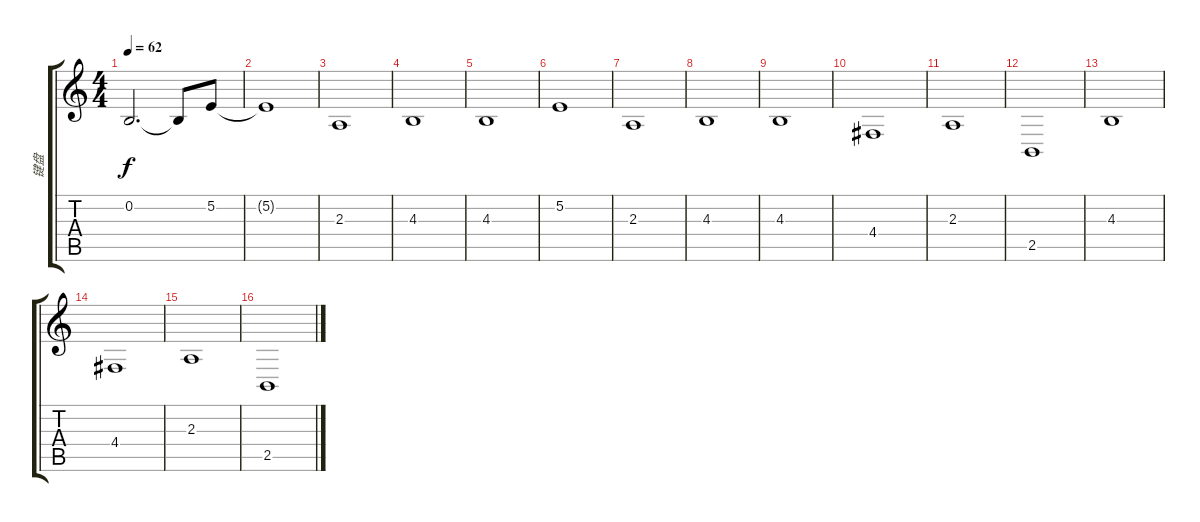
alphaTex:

\track ("键盘" "键盘") {instrument stringensemble1}
\staff {score tabs}
\tuning (E4 B3 G3 D3 A2 E2) {hide}
\ts (4 4)
\tempo 62
\clef g2
\ks c
0.2.2{d dy f instrument stringensemble1} 0.2{t}.8 5.2.8 |
5.2{t}.1 |
2.3.1 |
4.3.1 |
4.3.1 |
5.2.1 |
2.3.1 |
4.3.1 |
4.3.1 |
4.4.1 |
2.3.1 |
2.5.1 |
4.3.1 |
4.4.1 |
2.3.1 |
2.5.1
